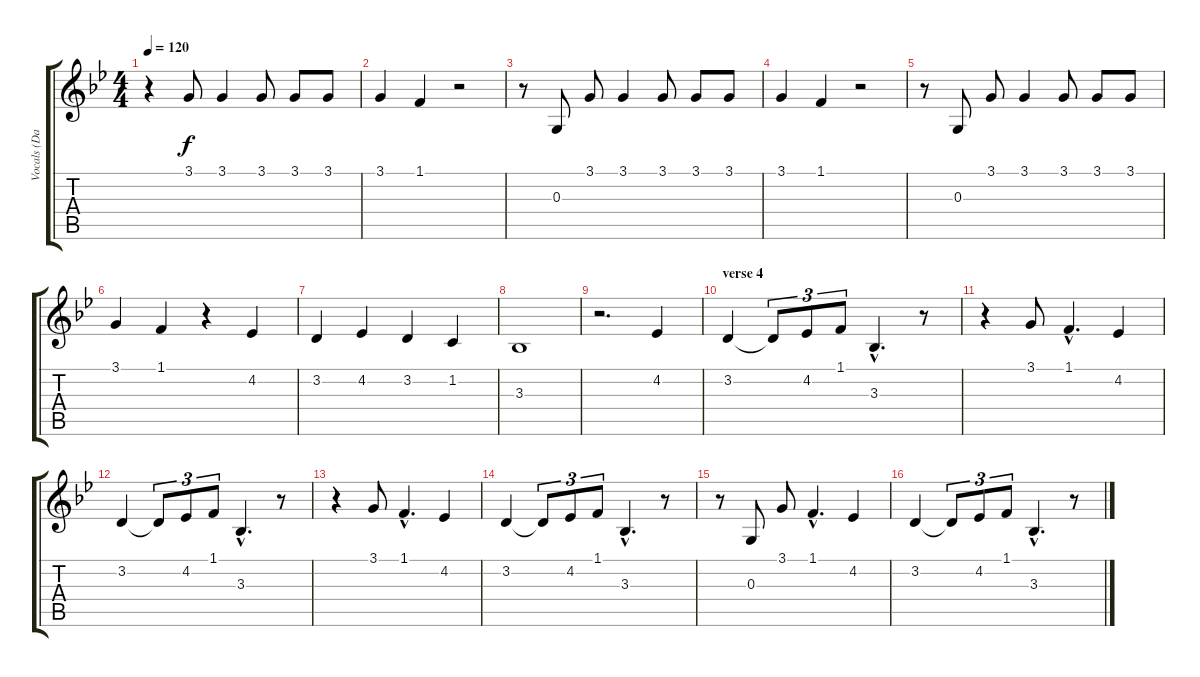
\track ("Vocals (Davies)" "Vocals (Da") {instrument lead6voice}
\staff {score tabs}
\tuning (E4 B3 G3 D3 A2 E2) {hide}
\ts (4 4)
\tempo 120
\clef g2
\ks bb
r.4{dy f} 3.1.8 3.1.4 3.1.8 3.1.8 3.1.8 |
3.1.4 1.1.4 r.2 |
r.8 0.3.8 3.1.8 3.1.4 3.1.8 3.1.8 3.1.8 |
3.1.4 1.1.4 r.2 |
r.8 0.3.8 3.1.8 3.1.4 3.1.8 3.1.8 3.1.8 |
3.1.4 1.1.4 r.4 4.2.4 |
3.2.4 4.2.4 3.2.4 1.2.4 |
3.3.1 |
r.2{d} 4.2.4 |
\section ("" "verse 4")
3.2.4 3.2{t}.8{tu (3 2)} 4.2.8{tu (3 2)} 1.1.8{tu (3 2)} 3.3{hac}.4{d} r.8 |
r.4 3.1.8 1.1{hac}.4{d} 4.2.4 |
3.2.4 3.2{t}.8{tu (3 2)} 4.2.8{tu (3 2)} 1.1.8{tu (3 2)} 3.3{hac}.4{d} r.8 |
r.4 3.1.8 1.1{hac}.4{d} 4.2.4 |
3.2.4 3.2{t}.8{tu (3 2)} 4.2.8{tu (3 2)} 1.1.8{tu (3 2)} 3.3{hac}.4{d} r.8 |
r.8 0.3.8 3.1.8 1.1{hac}.4{d} 4.2.4 |
3.2.4 3.2{t}.8{tu (3 2)} 4.2.8{tu (3 2)} 1.1.8{tu (3 2)} 3.3{hac}.4{d} r.8
